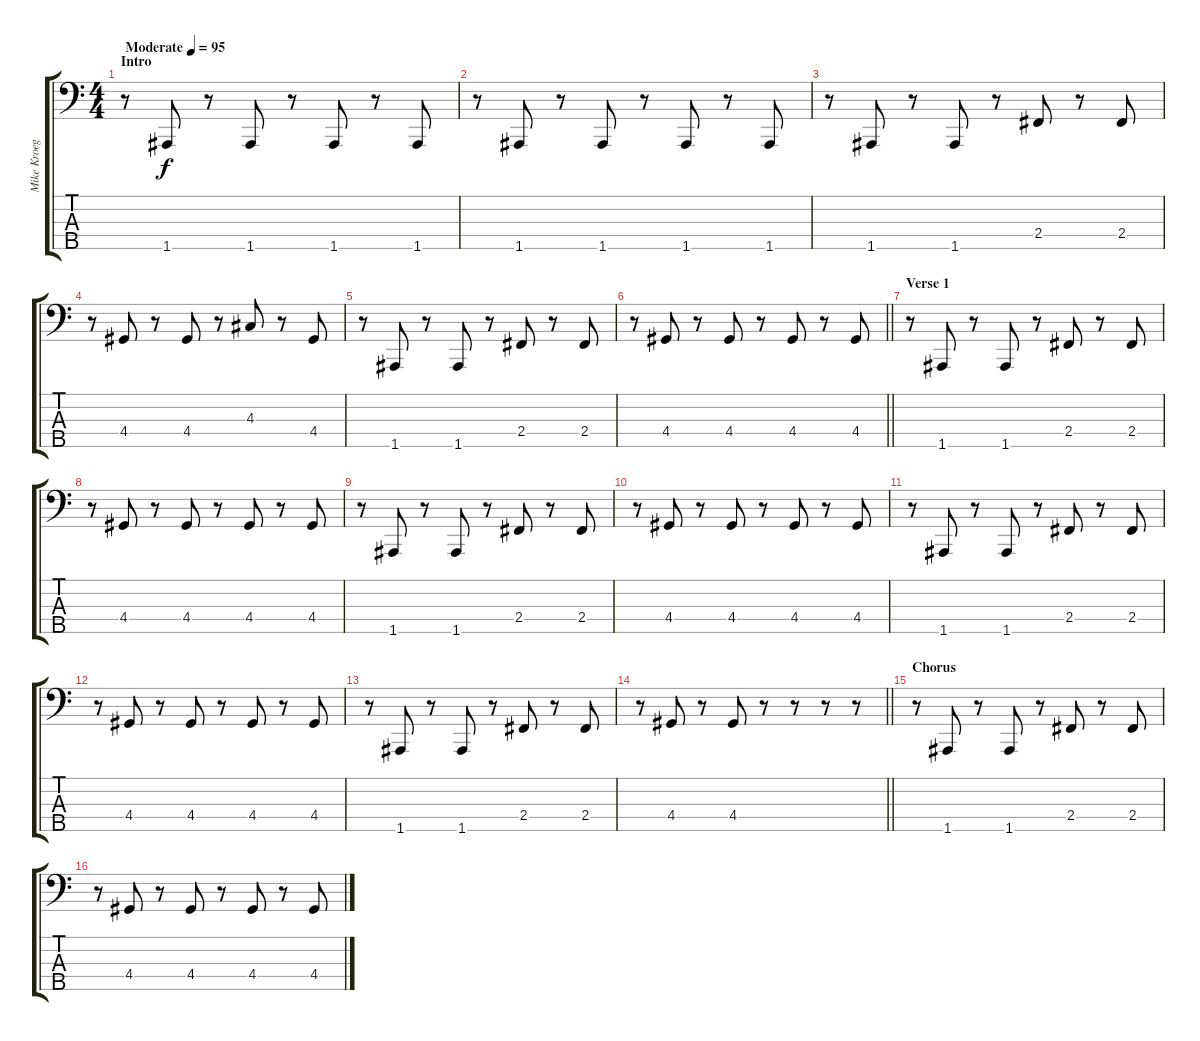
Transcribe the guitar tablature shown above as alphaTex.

\track ("Mike Kroeger" "Mike Kroeg") {instrument electricbassfinger}
\staff {score tabs}
\tuning (G2 D2 A1 E1 A0) {hide}
\ts (4 4)
\section ("" "Intro")
\tempo (95 "Moderate")
\clef f4
\ks c
r.8{dy f instrument electricbassfinger} 1.5.8 r.8 1.5.8 r.8 1.5.8 r.8 1.5.8 |
r.8 1.5.8 r.8 1.5.8 r.8 1.5.8 r.8 1.5.8 |
r.8 1.5.8 r.8 1.5.8 r.8 2.4.8 r.8 2.4.8 |
r.8 4.4.8 r.8 4.4.8 r.8 4.3.8 r.8 4.4.8 |
r.8 1.5.8 r.8 1.5.8 r.8 2.4.8 r.8 2.4.8 |
\barLineRight lightlight
r.8 4.4.8 r.8 4.4.8 r.8 4.4.8 r.8 4.4.8 |
\section ("" "Verse 1")
r.8 1.5.8 r.8 1.5.8 r.8 2.4.8 r.8 2.4.8 |
r.8 4.4.8 r.8 4.4.8 r.8 4.4.8 r.8 4.4.8 |
r.8 1.5.8 r.8 1.5.8 r.8 2.4.8 r.8 2.4.8 |
r.8 4.4.8 r.8 4.4.8 r.8 4.4.8 r.8 4.4.8 |
r.8 1.5.8 r.8 1.5.8 r.8 2.4.8 r.8 2.4.8 |
r.8 4.4.8 r.8 4.4.8 r.8 4.4.8 r.8 4.4.8 |
r.8 1.5.8 r.8 1.5.8 r.8 2.4.8 r.8 2.4.8 |
\barLineRight lightlight
r.8 4.4.8 r.8 4.4.8 r.8 r.8 r.8 r.8 |
\section ("" "Chorus")
r.8 1.5.8 r.8 1.5.8 r.8 2.4.8 r.8 2.4.8 |
r.8 4.4.8 r.8 4.4.8 r.8 4.4.8 r.8 4.4.8
